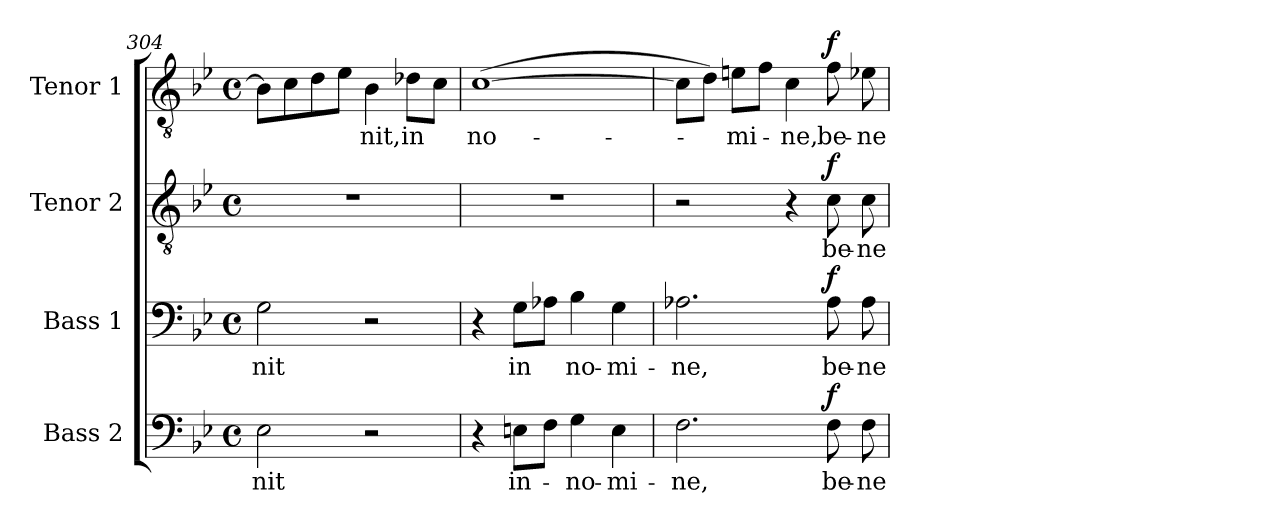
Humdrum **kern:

**kern	**text	**dynam	**kern	**text	**dynam	**kern	**text	**dynam	**kern	**text	**dynam
*part4	*part4	*part4	*part3	*part3	*part3	*part2	*part2	*part2	*part1	*part1	*part1
*staff4	*staff4	*staff4	*staff3	*staff3	*staff3	*staff2	*staff2	*staff2	*staff1	*staff1	*staff1
*I"Bass 2	*	*	*I"Bass 1	*	*	*I"Tenor 2	*	*	*I"Tenor 1	*	*
*I'B. 2	*	*	*I'B. 1	*	*	*I'T. 2	*	*	*I'T. 1	*	*
!!LO:LB:g=z
*clefF4	*	*	*clefF4	*	*	*clefGv2	*	*	*clefGv2	*	*
*k[b-e-]	*	*	*k[b-e-]	*	*	*k[b-e-]	*	*	*k[b-e-]	*	*
*B-:	*	*	*B-:	*	*	*B-:	*	*	*B-:	*	*
*M4/4	*	*	*M4/4	*	*	*M4/4	*	*	*M4/4	*	*
*met(c)	*	*	*met(c)	*	*	*met(c)	*	*	*met(c)	*	*
=304	=304	=304	=304	=304	=304	=304	=304	=304	=304	=304	=304
!	!LO:LY:b	!	!	!LO:LY:b	!	!	!	!	!	!	!
2E-\	-nit	.	2G\	-nit	.	1r	.	.	8B-\L]	.	.
.	.	.	.	.	.	.	.	.	8c\	.	.
.	.	.	.	.	.	.	.	.	8d\	.	.
.	.	.	.	.	.	.	.	.	8e-\J	.	.
!	!	!	!	!	!	!	!	!	!	!LO:LY:b	!
2r	.	.	2r	.	.	.	.	.	4B-\	-nit,	.
!	!	!	!	!	!	!	!	!	!	!LO:LY:b	!
.	.	.	.	.	.	.	.	.	8d-X\L	in	.
.	.	.	.	.	.	.	.	.	8c\J	.	.
=305	=305	=305	=305	=305	=305	=305	=305	=305	=305	=305	=305
!	!	!	!	!	!	!	!	!	!	!LO:LY:b	!
4r	.	.	4r	.	.	1r	.	.	(>[1c	no-	.
!	!LO:LY:b	!	!	!LO:LY:b	!	!	!	!	!	!	!
8En\L	in-	.	8G\L	in	.	.	.	.	.	.	.
8F\J	.	.	8A-X\J	.	.	.	.	.	.	.	.
!	!LO:LY:b	!	!	!LO:LY:b	!	!	!	!	!	!	!
4G\	-no-	.	4B-\	no-	.	.	.	.	.	.	.
!	!LO:LY:b	!	!	!LO:LY:b	!	!	!	!	!	!	!
4E\	-mi-	.	4G\	-mi-	.	.	.	.	.	.	.
=306	=306	=306	=306	=306	=306	=306	=306	=306	=306	=306	=306
!	!LO:LY:b	!	!	!LO:LY:b	!	!	!	!	!	!	!
2.F\	-ne,	.	2.A-X\	-ne,	.	2r	.	.	8c\L]	.	.
.	.	.	.	.	.	.	.	.	8d\J)	.	.
!	!	!	!	!	!	!	!	!	!	!LO:LY:b	!
.	.	.	.	.	.	.	.	.	8en\L	-mi-	.
.	.	.	.	.	.	.	.	.	8f\J	.	.
!	!	!	!	!	!	!	!	!	!	!LO:LY:b	!
.	.	.	.	.	.	4r	.	.	4c\	-ne,	.
!	!LO:LY:b	!LO:DY:a	!	!LO:LY:b	!LO:DY:a	!	!LO:LY:b	!LO:DY:a	!	!LO:LY:b	!LO:DY:a
8F\	be-	f	8A-\	be-	f	8c\	be-	f	8f\	be-	f
!	!LO:LY:b	!	!	!LO:LY:b	!	!	!LO:LY:b	!	!	!LO:LY:b	!
8F\	-ne-	.	8A-\	-ne-	.	8c\	-ne-	.	8e-X\	-ne-	.
=	=	=	=	=	=	=	=	=	=	=	=
*-	*-	*-	*-	*-	*-	*-	*-	*-	*-	*-	*-
